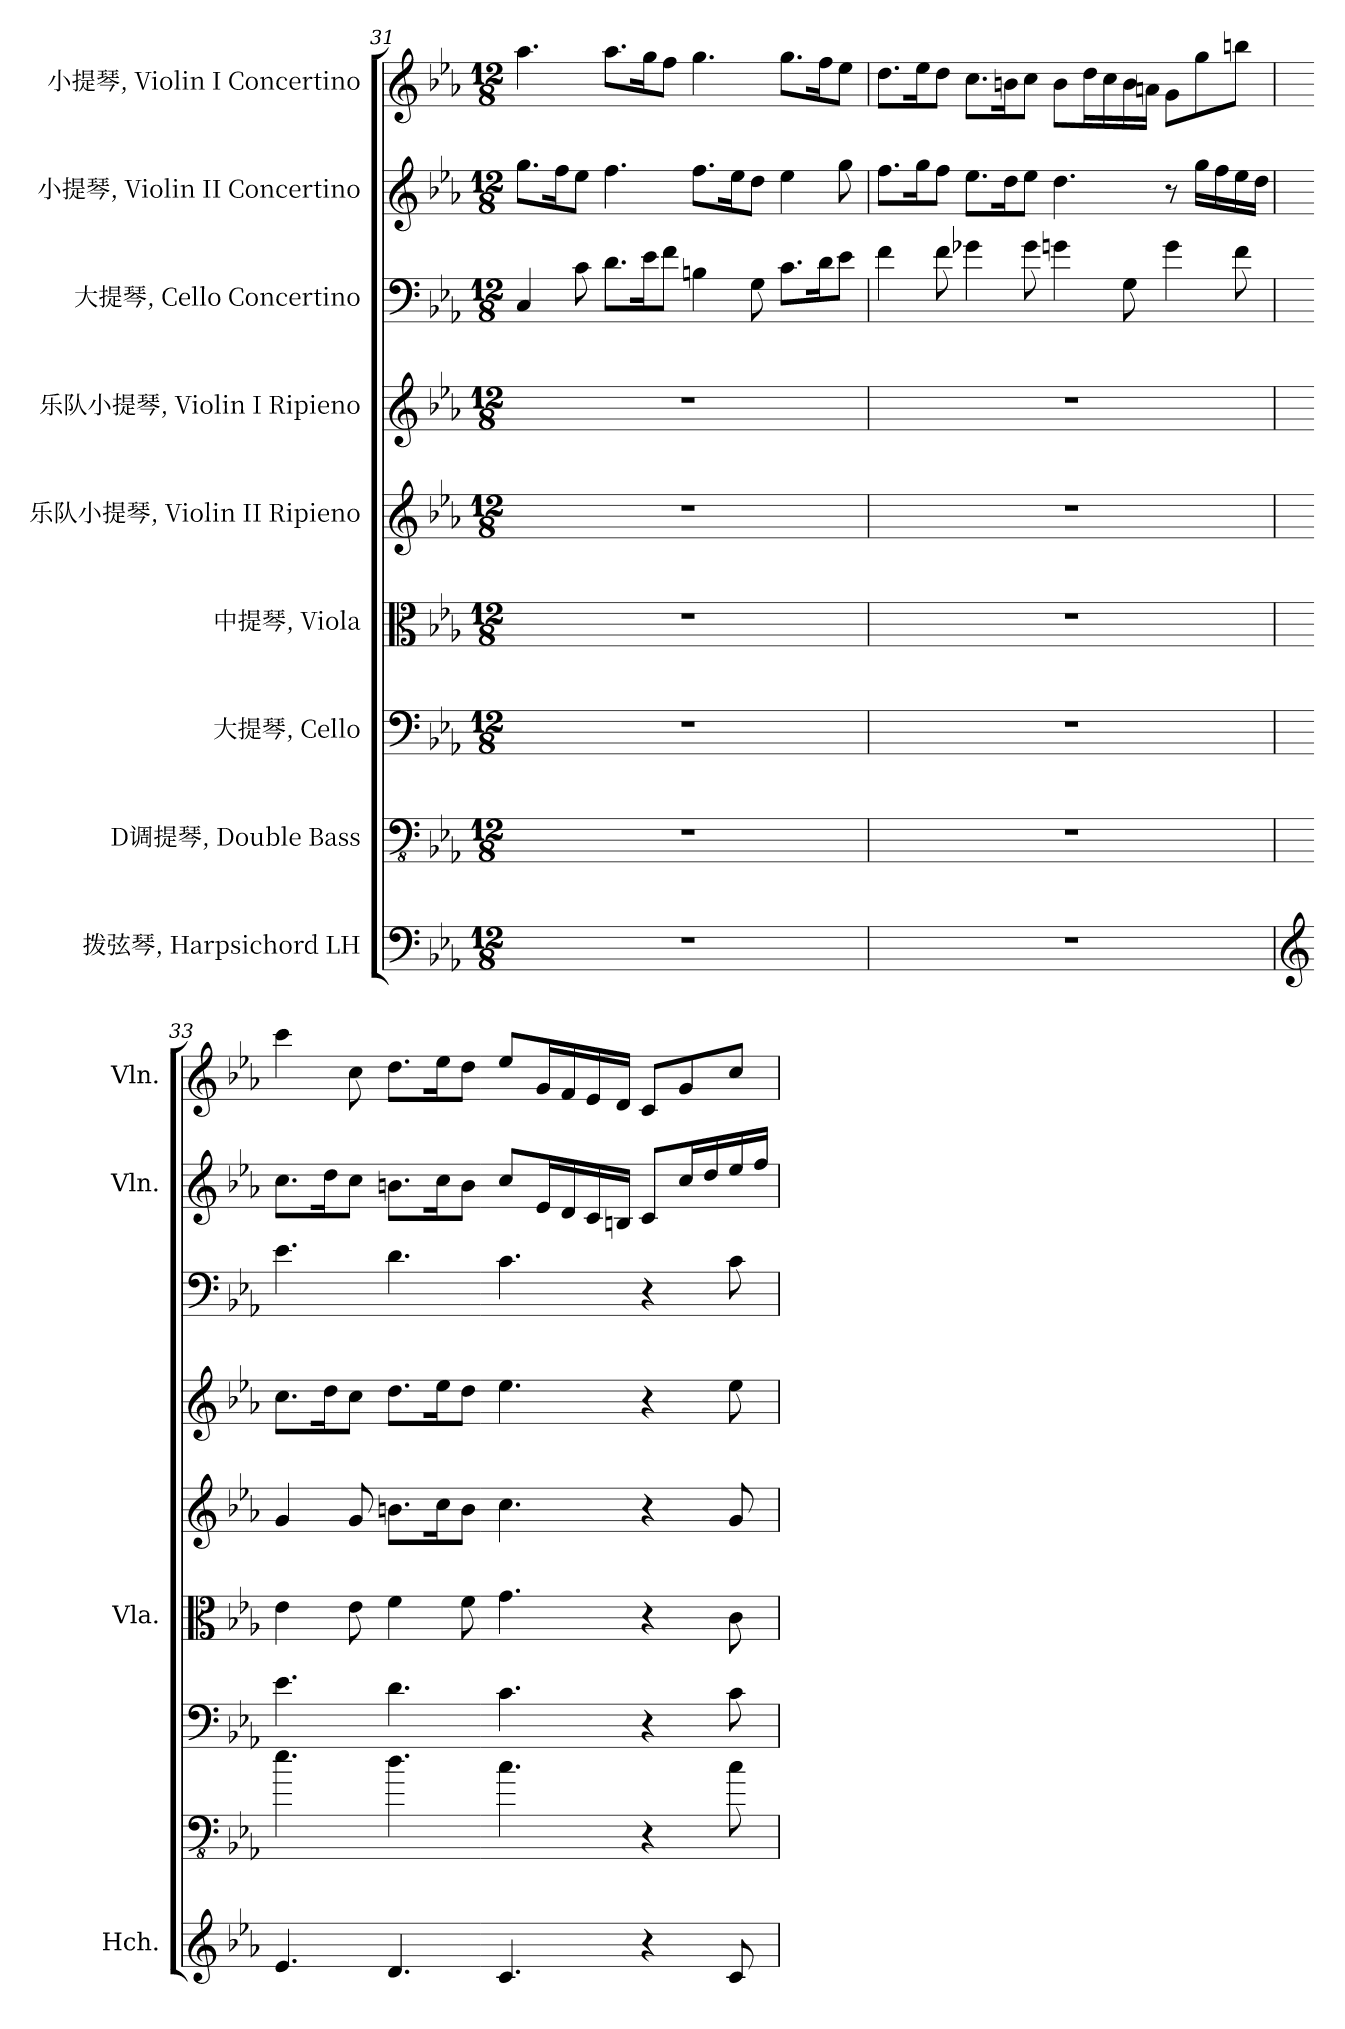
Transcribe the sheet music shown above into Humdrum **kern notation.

**kern	**kern	**kern	**kern	**kern	**kern	**kern	**kern	**kern
*part9	*part8	*part7	*part6	*part5	*part4	*part3	*part2	*part1
*staff9	*staff8	*staff7	*staff6	*staff5	*staff4	*staff3	*staff2	*staff1
*I"拨弦琴, Harpsichord LH	*I"D调提琴, Double Bass	*I"大提琴, Cello	*I"中提琴, Viola	*I"乐队小提琴, Violin II Ripieno	*I"乐队小提琴, Violin I Ripieno	*I"大提琴, Cello Concertino	*I"小提琴, Violin II Concertino	*I"小提琴, Violin I Concertino
*I'Hch.	*	*	*I'Vla.	*	*	*	*I'Vln.	*I'Vln.
*clefF4	*clefFv4	*clefF4	*clefC3	*clefG2	*clefG2	*clefF4	*clefG2	*clefG2
*	*ITrd7c12	*	*	*	*	*	*	*
*k[b-e-a-]	*k[b-e-a-]	*k[b-e-a-]	*k[b-e-a-]	*k[b-e-a-]	*k[b-e-a-]	*k[b-e-a-]	*k[b-e-a-]	*k[b-e-a-]
*M12/8	*M12/8	*M12/8	*M12/8	*M12/8	*M12/8	*M12/8	*M12/8	*M12/8
=31	=31	=31	=31	=31	=31	=31	=31	=31
1.r	1.r	1.r	1.r	1.r	1.r	4C/	8.gg\L	4.aa-\
.	.	.	.	.	.	.	16ff\K	.
.	.	.	.	.	.	8c\	8ee-\J	.
.	.	.	.	.	.	8.d\L	4.ff\	8.aa-\L
.	.	.	.	.	.	16e-\K	.	16gg\K
.	.	.	.	.	.	8f\J	.	8ff\J
.	.	.	.	.	.	4Bn\	8.ff\L	4.gg\
.	.	.	.	.	.	.	16ee-\K	.
.	.	.	.	.	.	8G\	8dd\J	.
.	.	.	.	.	.	8.c\L	4ee-\	8.gg\L
.	.	.	.	.	.	16d\K	.	16ff\K
.	.	.	.	.	.	8e-\J	8gg\	8ee-\J
!!LO:PB:g=z
=32	=32	=32	=32	=32	=32	=32	=32	=32
1.r	1.r	1.r	1.r	1.r	1.r	4f\	8.ff\L	8.dd\L
.	.	.	.	.	.	.	16gg\K	16ee-\K
.	.	.	.	.	.	8f\	8ff\J	8dd\J
.	.	.	.	.	.	4g-X\	8.ee-\L	8.cc\L
.	.	.	.	.	.	.	16dd\K	16bn\K
.	.	.	.	.	.	8g-\	8ee-\J	8cc\J
.	.	.	.	.	.	4gn\	4.dd\	8b\L
.	.	.	.	.	.	.	.	16dd\L
.	.	.	.	.	.	.	.	16cc\
.	.	.	.	.	.	8G\	.	16b\
.	.	.	.	.	.	.	.	16an\JJ
.	.	.	.	.	.	4g\	8r	8g\L
.	.	.	.	.	.	.	16gg\LL	8gg\
.	.	.	.	.	.	.	16ff\	.
.	.	.	.	.	.	8f\	16ee-\	8bbn\J
.	.	.	.	.	.	.	16dd\JJ	.
=33	=33	=33	=33	=33	=33	=33	=33	=33
*clefG2	*	*	*	*	*	*	*	*
4.e-/	4.E-\	4.e-\	4e-\	4g/	8.cc\L	4.e-\	8.cc\L	4ccc\
.	.	.	.	.	16dd\K	.	16dd\K	.
.	.	.	8e-\	8g/	8cc\J	.	8cc\J	8cc\
4.d/	4.D\	4.d\	4f\	8.bn\L	8.dd\L	4.d\	8.bn\L	8.dd\L
.	.	.	.	16cc\K	16ee-\K	.	16cc\K	16ee-\K
.	.	.	8f\	8b\J	8dd\J	.	8b\J	8dd\J
4.c/	4.C\	4.c\	4.g\	4.cc\	4.ee-\	4.c\	8cc/L	8ee-/L
.	.	.	.	.	.	.	16e-/L	16g/L
.	.	.	.	.	.	.	16d/	16f/
.	.	.	.	.	.	.	16c/	16e-/
.	.	.	.	.	.	.	16Bn/JJ	16d/JJ
4r	4r	4r	4r	4r	4r	4r	8c/L	8c/L
.	.	.	.	.	.	.	16cc/L	8g/
.	.	.	.	.	.	.	16dd/	.
8c/	8C\	8c\	8c\	8g/	8ee-\	8c\	16ee-/	8cc/J
.	.	.	.	.	.	.	16ff/JJ	.
=	=	=	=	=	=	=	=	=
*-	*-	*-	*-	*-	*-	*-	*-	*-
